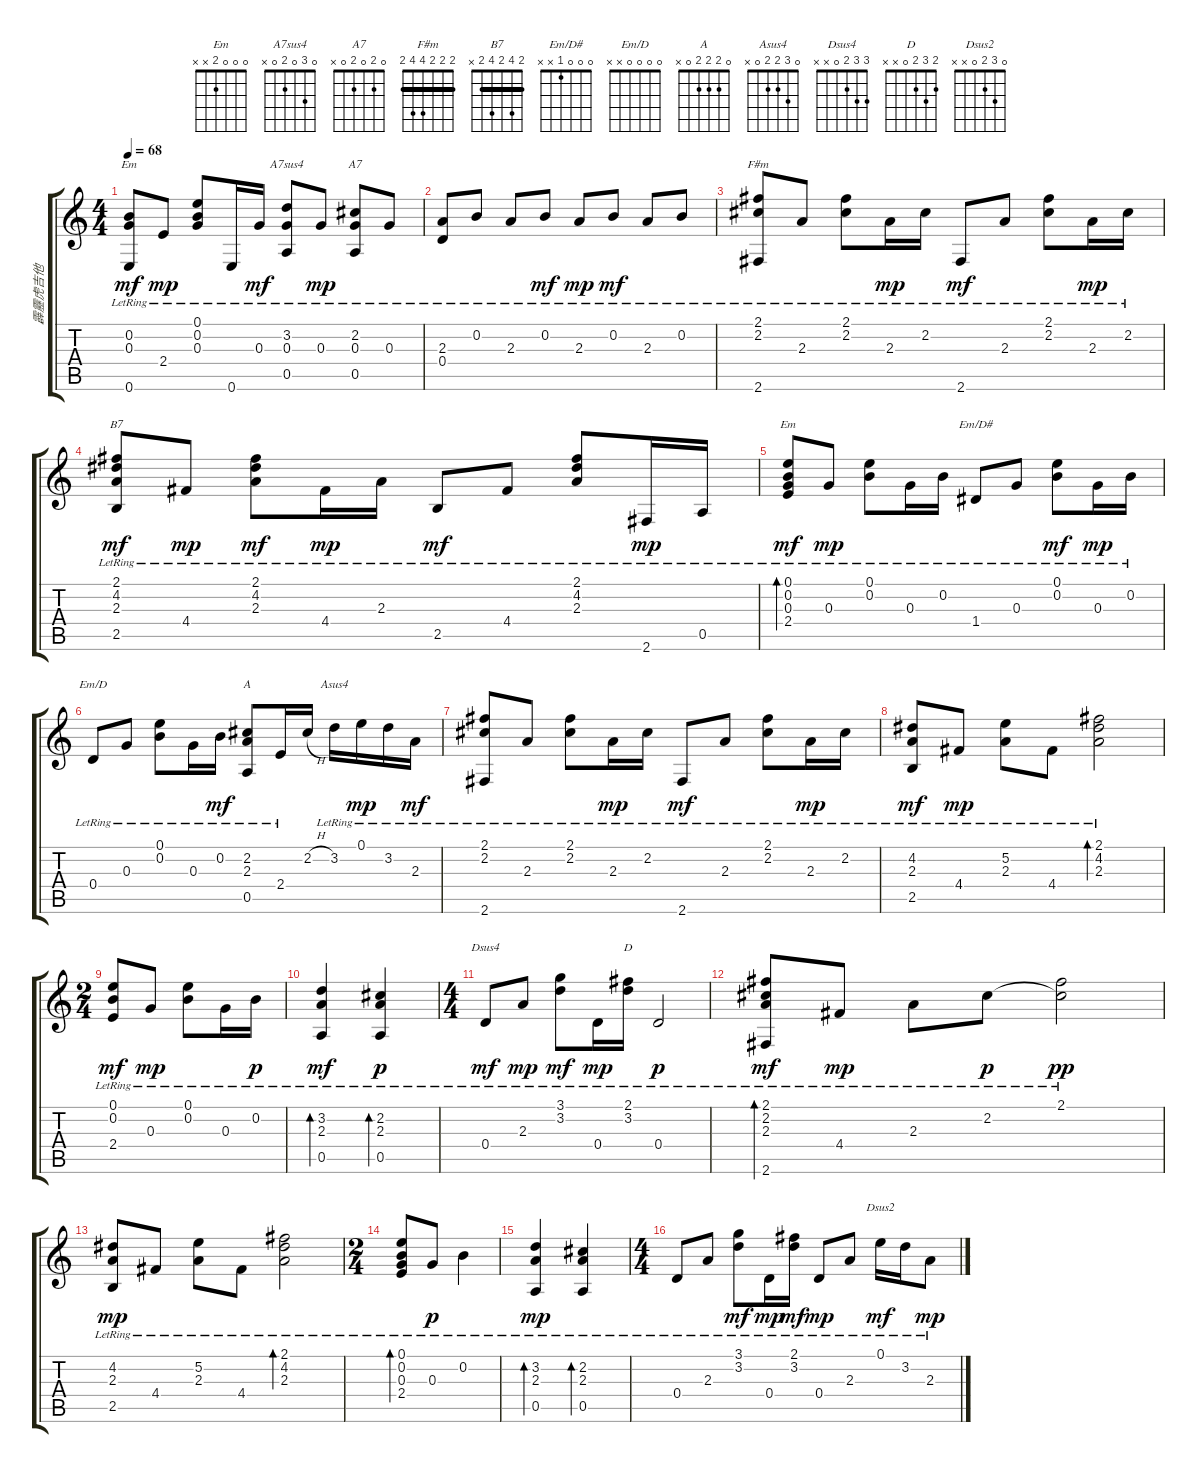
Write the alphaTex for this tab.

\track ("霹靂虎吉他" "霹靂虎吉他") {instrument acousticguitarsteel}
\staff {score tabs}
\tuning (E4 B3 G3 D3 A2 E2) {hide}
\chord ("Em" 0 0 0 2 2 0)
\chord ("A7sus4" 0 3 0 2 0 x)
\chord ("A7" 0 2 0 2 0 x)
\chord ("F#m" 2 2 2 4 4 2) {barre 2}
\chord ("B7" 2 4 2 4 2 x) {barre 2}
\chord ("Em" 0 0 0 2 x x)
\chord ("Em/D#" 0 0 0 1 x x)
\chord ("Em/D" 0 0 0 0 x x)
\chord ("A" 0 2 2 2 0 x)
\chord ("Asus4" 0 3 2 2 0 x)
\chord ("Dsus4" 3 3 2 0 x x)
\chord ("D" 2 3 2 0 x x)
\chord ("Dsus2" 0 3 2 0 x x)
\ts (4 4)
\tempo 68
\clef g2
\ks c
(0.2{lr} 0.3{lr} 0.6{lr}).8{ch "Em" dy mf} 2.4{lr}.8{dy mp} (0.1{lr} 0.2{lr} 0.3{lr}).8 0.6{lr}.16 0.3{lr}.16{dy mf} (3.2{lr} 0.3{lr} 0.5{lr}).8{ch "A7sus4"} 0.3{lr}.8{dy mp} (2.2{lr} 0.3{lr} 0.5{lr}).8{ch "A7"} 0.3{lr}.8 |
(2.3{lr} 0.4{lr}).8 0.2{lr}.8 2.3{lr}.8 0.2{lr}.8{dy mf} 2.3{lr}.8{dy mp} 0.2{lr}.8{dy mf} 2.3{lr}.8 0.2{lr}.8 |
(2.1{lr} 2.2{lr} 2.6{lr}).8{ch "F#m"} 2.3{lr}.8 (2.1{lr} 2.2{lr}).8 2.3{lr}.16{dy mp} 2.2{lr}.16 2.6{lr}.8{dy mf} 2.3{lr}.8 (2.1{lr} 2.2{lr}).8 2.3{lr}.16{dy mp} 2.2{lr}.16 |
(2.1{lr} 4.2{lr} 2.3{lr} 2.5{lr}).8{ch "B7" dy mf} 4.4{lr}.8{dy mp} (2.1{lr} 4.2{lr} 2.3{lr}).8{dy mf} 4.4{lr}.16{dy mp} 2.3{lr}.16 2.5{lr}.8{dy mf} 4.4{lr}.8 (2.1{lr} 4.2{lr} 2.3{lr}).8 2.6{lr}.16{dy mp} 0.5{lr}.16 |
(0.1{lr} 0.2{lr} 0.3{lr} 2.4{lr}).8{bd 240 ch "Em" dy mf} 0.3{lr}.8{dy mp} (0.1{lr} 0.2{lr}).8 0.3{lr}.16 0.2{lr}.16 1.4{lr}.8{ch "Em/D#"} 0.3{lr}.8 (0.1{lr} 0.2{lr}).8{dy mf} 0.3{lr}.16{dy mp} 0.2{lr}.16 |
0.4{lr}.8{ch "Em/D"} 0.3{lr}.8 (0.1{lr} 0.2{lr}).8 0.3{lr}.16 0.2{lr}.16{dy mf} (2.2{lr} 2.3{lr} 0.5{lr}).8{ch "A"} 2.4{lr}.16 2.2{h}.16 3.2{lr}.16{ch "Asus4"} 0.1{lr}.16{dy mp} 3.2{lr}.16 2.3{lr}.16{dy mf} |
(2.1{lr} 2.2{lr} 2.6{lr}).8 2.3{lr}.8 (2.1{lr} 2.2{lr}).8 2.3{lr}.16{dy mp} 2.2{lr}.16 2.6{lr}.8{dy mf} 2.3{lr}.8 (2.1{lr} 2.2{lr}).8 2.3{lr}.16{dy mp} 2.2{lr}.16 |
(4.2{lr} 2.3{lr} 2.5{lr}).8{dy mf} 4.4{lr}.8{dy mp} (5.2{lr} 2.3{lr}).8 4.4{lr}.8 (2.1{lr} 4.2{lr} 2.3{lr}).2{bd 240} |
\ts (2 4)
(0.1{lr} 0.2{lr} 2.4{lr}).8{dy mf} 0.3{lr}.8{dy mp} (0.1{lr} 0.2{lr}).8 0.3{lr}.16 0.2{lr}.16{dy p} |
(3.2{lr} 2.3{lr} 0.5{lr}).4{bd 240 dy mf} (2.2{lr} 2.3{lr} 0.5{lr}).4{bd 240 dy p} |
\ts (4 4)
0.4{lr}.8{ch "Dsus4" dy mf} 2.3{lr}.8{dy mp} (3.1{lr} 3.2{lr}).8{dy mf} 0.4{lr}.16{dy mp} (2.1{lr} 3.2{lr}).16{ch "D"} 0.4{lr}.2{dy p} |
(2.1{lr} 2.2{lr} 2.3{lr} 2.6{lr}).8{bd 240 dy mf} 4.4{lr}.8{dy mp} 2.3{lr}.8 2.2{lr}.8{dy p} (2.1{lr} 2.2{t}).2{dy pp} |
(4.2{lr} 2.3{lr} 2.5{lr}).8{dy mp} 4.4{lr}.8 (5.2{lr} 2.3{lr}).8 4.4{lr}.8 (2.1{lr} 4.2{lr} 2.3{lr}).2{bd 240} |
\ts (2 4)
(0.1{lr} 0.2{lr} 0.3{lr} 2.4{lr}).8{bd 120} 0.3{lr}.8{dy p} 0.2{lr}.4 |
(3.2{lr} 2.3{lr} 0.5{lr}).4{bd 240 dy mp} (2.2{lr} 2.3{lr} 0.5{lr}).4{bd 240} |
\ts (4 4)
0.4{lr}.8 2.3{lr}.8 (3.1{lr} 3.2{lr}).8{dy mf} 0.4{lr}.16{dy mp} (2.1{lr} 3.2{lr}).16{dy mf} 0.4{lr}.8{dy mp} 2.3{lr}.8 0.1{lr}.16{ch "Dsus2" dy mf} 3.2{lr}.16 2.3{lr}.8{dy mp}
